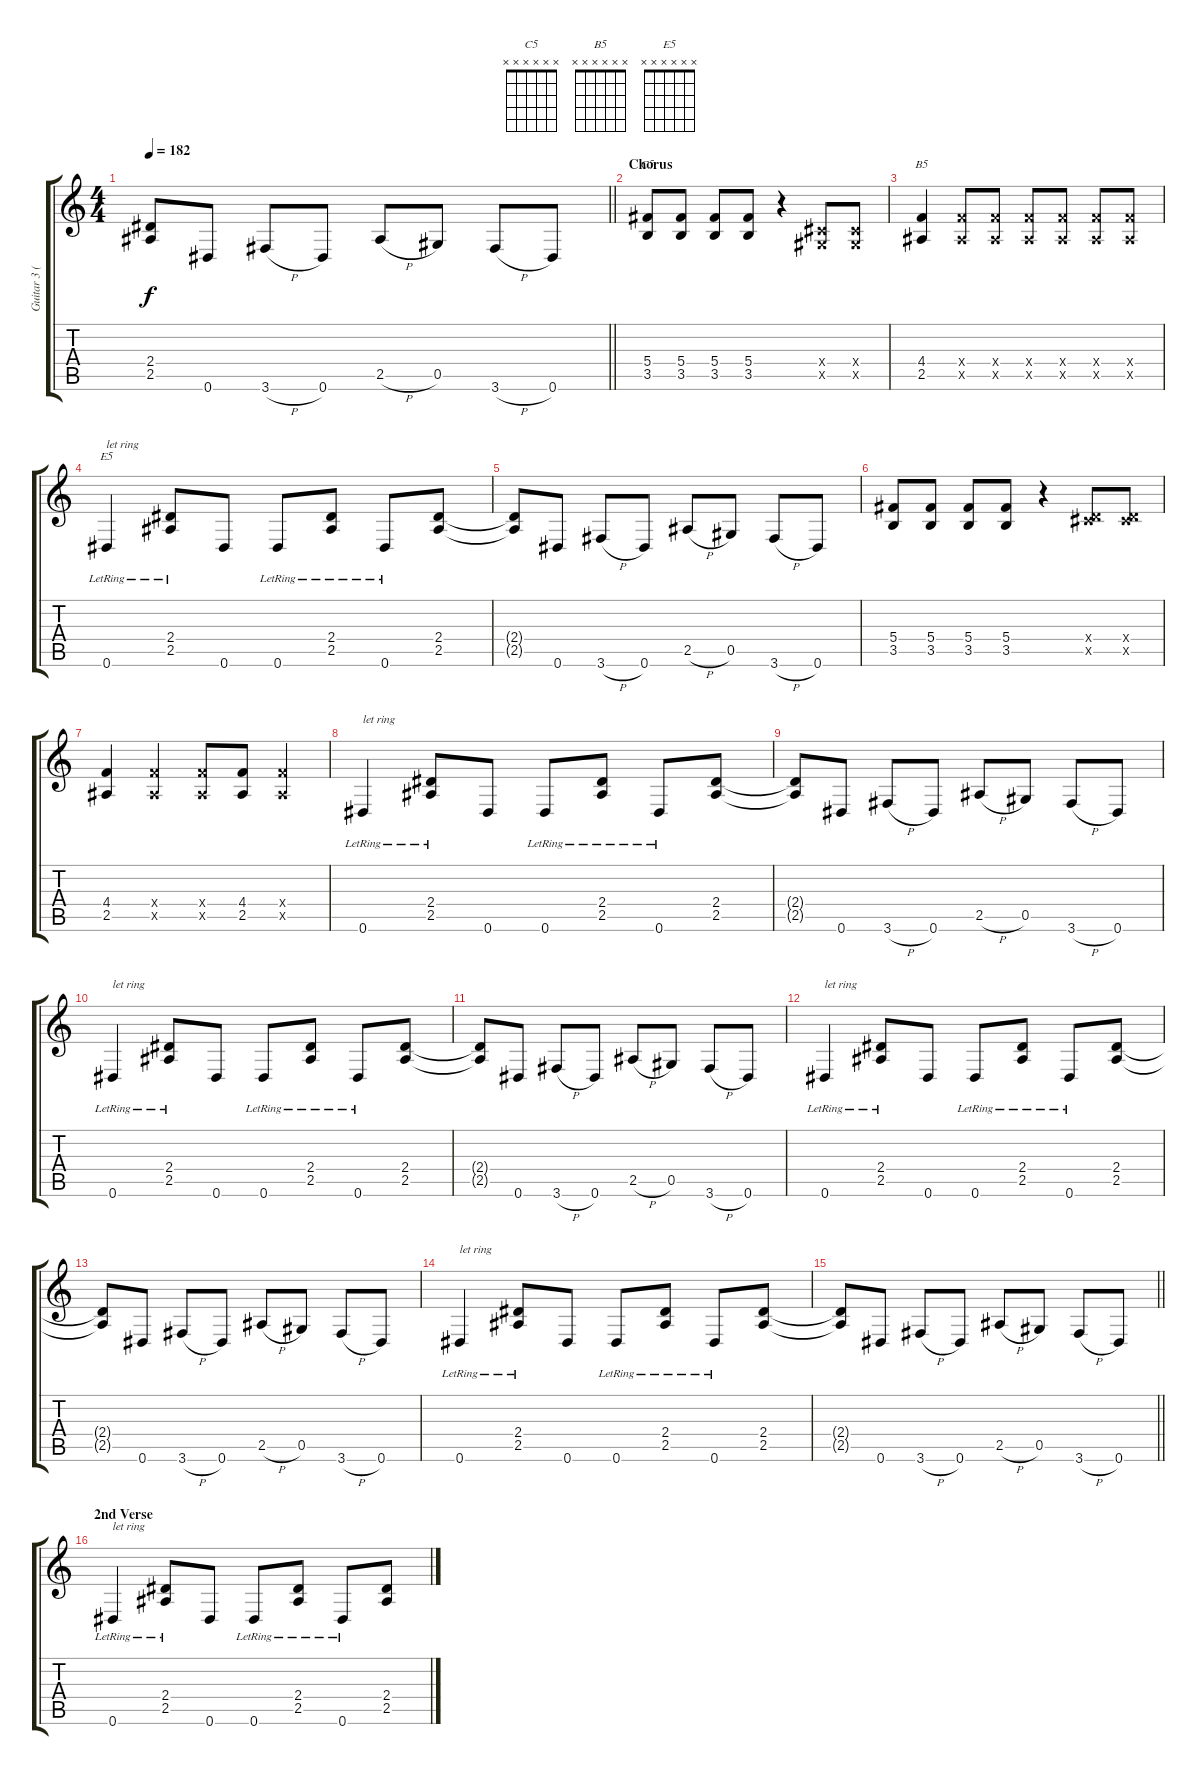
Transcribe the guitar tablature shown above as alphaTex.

\track ("Guitar 3 (Izzy)" "Guitar 3 (") {instrument overdrivenguitar}
\staff {score tabs}
\tuning (Eb4 Bb3 Gb3 Db3 Ab2 Eb2) {hide}
\chord ("C5" x x x x x x)
\chord ("B5" x x x x x x)
\chord ("E5" x x x x x x)
\ts (4 4)
\tempo 182
\clef g2
\barLineRight lightlight
\ks c
(2.4{t} 2.5{t}).8{dy f} 0.6.8 3.6{h}.8 0.6.8 2.5{h}.8 0.5.8 3.6{h}.8 0.6.8 |
\section ("" "Chorus")
(5.4 3.5).8{ch "C5"} (5.4 3.5).8 (5.4 3.5).8 (5.4 3.5).8 r.4 (0.4{x} 0.5{x}).8 (0.4{x} 0.5{x}).8 |
(4.4 2.5).4{ch "B5"} (4.4{x} 2.5{x}).8 (4.4{x} 2.5{x}).8 (4.4{x} 2.5{x}).8 (4.4{x} 2.5{x}).8 (4.4{x} 2.5{x}).8 (4.4{x} 2.5{x}).8 |
0.6{lr}.4{ch "E5" txt "let ring"} (2.4{lr} 2.5{lr}).8 0.6.8 0.6{lr}.8 (2.4{lr} 2.5{lr}).8 0.6{lr}.8 (2.4 2.5).8 |
(2.4{t} 2.5{t}).8 0.6.8 3.6{h}.8 0.6.8 2.5{h}.8 0.5.8 3.6{h}.8 0.6.8 |
(5.4 3.5).8 (5.4 3.5).8 (5.4 3.5).8 (5.4 3.5).8 r.4 (0.4{x} 6.5{x}).8 (0.4{x} 6.5{x}).8 |
(4.4 2.5).4 (4.4{x} 2.5{x}).4 (4.4{x} 2.5{x}).8 (4.4 2.5).8 (4.4{x} 2.5{x}).4 |
0.6{lr}.4{txt "let ring"} (2.4{lr} 2.5{lr}).8 0.6.8 0.6{lr}.8 (2.4{lr} 2.5{lr}).8 0.6{lr}.8 (2.4 2.5).8 |
(2.4{t} 2.5{t}).8 0.6.8 3.6{h}.8 0.6.8 2.5{h}.8 0.5.8 3.6{h}.8 0.6.8 |
0.6{lr}.4{txt "let ring"} (2.4{lr} 2.5{lr}).8 0.6.8 0.6{lr}.8 (2.4{lr} 2.5{lr}).8 0.6{lr}.8 (2.4 2.5).8 |
(2.4{t} 2.5{t}).8 0.6.8 3.6{h}.8 0.6.8 2.5{h}.8 0.5.8 3.6{h}.8 0.6.8 |
0.6{lr}.4{txt "let ring"} (2.4{lr} 2.5{lr}).8 0.6.8 0.6{lr}.8 (2.4{lr} 2.5{lr}).8 0.6{lr}.8 (2.4 2.5).8 |
(2.4{t} 2.5{t}).8 0.6.8 3.6{h}.8 0.6.8 2.5{h}.8 0.5.8 3.6{h}.8 0.6.8 |
0.6{lr}.4{txt "let ring"} (2.4{lr} 2.5{lr}).8 0.6.8 0.6{lr}.8 (2.4{lr} 2.5{lr}).8 0.6{lr}.8 (2.4 2.5).8 |
\barLineRight lightlight
(2.4{t} 2.5{t}).8 0.6.8 3.6{h}.8 0.6.8 2.5{h}.8 0.5.8 3.6{h}.8 0.6.8 |
\section ("" "2nd Verse")
0.6{lr}.4{txt "let ring"} (2.4{lr} 2.5{lr}).8 0.6.8 0.6{lr}.8 (2.4{lr} 2.5{lr}).8 0.6{lr}.8 (2.4 2.5).8
